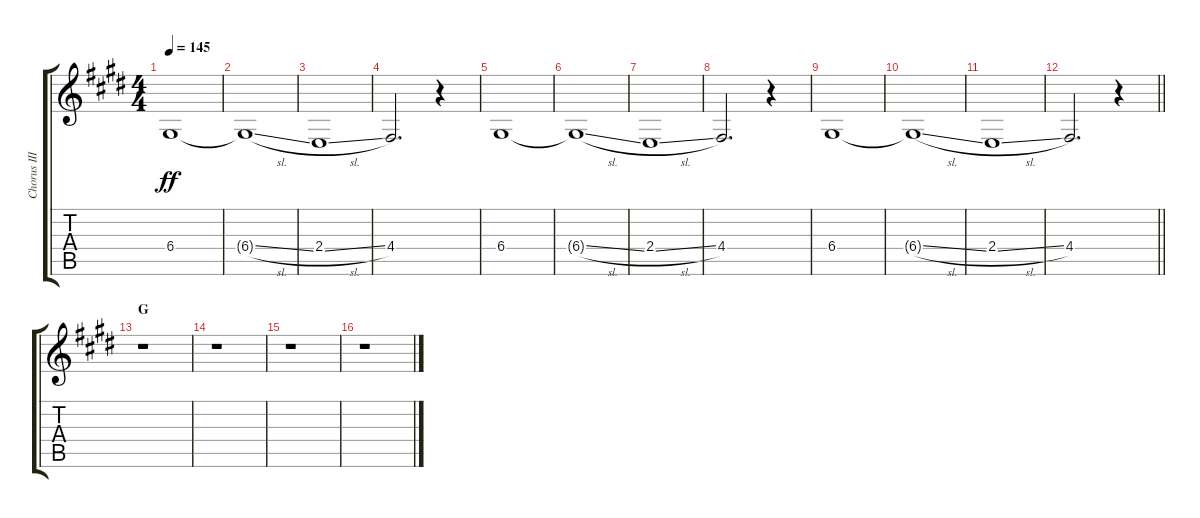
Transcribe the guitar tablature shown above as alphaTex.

\track ("Chorus III" "Chorus III") {instrument voiceoohs}
\staff {score tabs}
\tuning (E4 B3 G3 D3 A2 E2) {hide}
\ts (4 4)
\tempo 145
\clef g2
\ks e
6.4.1{dy ff} |
6.4{sl t}.1 |
2.4{sl}.1 |
4.4.2{d} r.4 |
6.4.1 |
6.4{sl t}.1 |
2.4{sl}.1 |
4.4.2{d} r.4 |
6.4.1 |
6.4{sl t}.1 |
2.4{sl}.1 |
\barLineRight lightlight
4.4.2{d} r.4 |
\section ("" "G")
r.1 |
r.1 |
r.1 |
r.1
